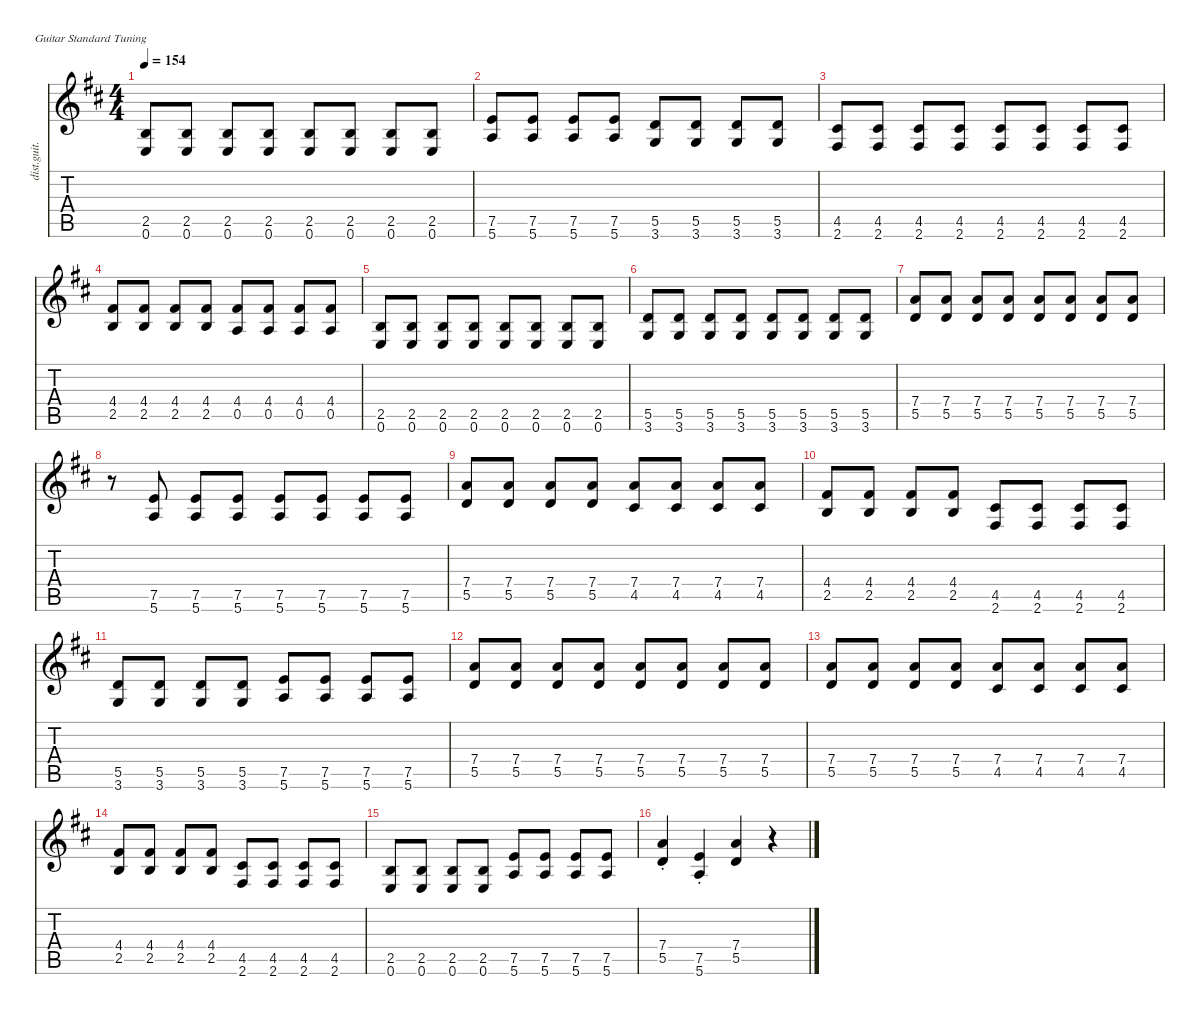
\defaultSystemsLayout 4
\hideDynamics
\bracketExtendMode nobrackets
\track ("Distortion Guitar" "dist.guit.") {instrument distortionguitar}
\staff {score tabs}
\tuning (E4 B3 G3 D3 A2 E2)
\ts (4 4)
\tempo 154
\clef g2
\ks d
(0.6{acc forcenatural} 2.5{acc forcenatural}).8{dy mf} (2.5{acc forcenatural} 0.6{acc forcenatural}).8 (2.5{acc forcenatural} 0.6{acc forcenatural}).8 (0.6{acc forcenatural} 2.5{acc forcenatural}).8 (2.5{acc forcenatural} 0.6{acc forcenatural}).8 (2.5{acc forcenatural} 0.6{acc forcenatural}).8 (2.5{acc forcenatural} 0.6{acc forcenatural}).8 (2.5{acc forcenatural} 0.6{acc forcenatural}).8 |
(5.6{acc forcenatural} 7.5{acc forcenatural}).8 (7.5{acc forcenatural} 5.6{acc forcenatural}).8 (7.5{acc forcenatural} 5.6{acc forcenatural}).8 (7.5{acc forcenatural} 5.6{acc forcenatural}).8 (5.5{acc forcenatural} 3.6{acc forcenatural}).8 (3.6{acc forcenatural} 5.5{acc forcenatural}).8 (5.5{acc forcenatural} 3.6{acc forcenatural}).8 (5.5{acc forcenatural} 3.6{acc forcenatural}).8 |
(2.6{acc #} 4.5{acc #}).8 (4.5{acc #} 2.6{acc #}).8 (2.6{acc #} 4.5{acc #}).8 (2.6{acc #} 4.5{acc #}).8 (2.6{acc #} 4.5{acc #}).8 (2.6{acc #} 4.5{acc #}).8 (2.6{acc #} 4.5{acc #}).8 (2.6{acc #} 4.5{acc #}).8 |
(2.5{acc forcenatural} 4.4{acc #}).8 (2.5{acc forcenatural} 4.4{acc #}).8 (2.5{acc forcenatural} 4.4{acc #}).8 (2.5{acc forcenatural} 4.4{acc #}).8 (0.5{acc forcenatural} 4.4{acc #}).8 (0.5{acc forcenatural} 4.4{acc #}).8 (0.5{acc forcenatural} 4.4{acc #}).8 (0.5{acc forcenatural} 4.4{acc #}).8 |
(0.6{acc forcenatural} 2.5{acc forcenatural}).8 (0.6{acc forcenatural} 2.5{acc forcenatural}).8 (0.6{acc forcenatural} 2.5{acc forcenatural}).8 (0.6{acc forcenatural} 2.5{acc forcenatural}).8 (0.6{acc forcenatural} 2.5{acc forcenatural}).8 (0.6{acc forcenatural} 2.5{acc forcenatural}).8 (0.6{acc forcenatural} 2.5{acc forcenatural}).8 (0.6{acc forcenatural} 2.5{acc forcenatural}).8 |
(3.6{acc forcenatural} 5.5{acc forcenatural}).8 (3.6{acc forcenatural} 5.5{acc forcenatural}).8 (3.6{acc forcenatural} 5.5{acc forcenatural}).8 (3.6{acc forcenatural} 5.5{acc forcenatural}).8 (3.6{acc forcenatural} 5.5{acc forcenatural}).8 (3.6{acc forcenatural} 5.5{acc forcenatural}).8 (3.6{acc forcenatural} 5.5{acc forcenatural}).8 (3.6{acc forcenatural} 5.5{acc forcenatural}).8 |
(5.5{acc forcenatural} 7.4{acc forcenatural}).8 (5.5{acc forcenatural} 7.4{acc forcenatural}).8 (5.5{acc forcenatural} 7.4{acc forcenatural}).8 (5.5{acc forcenatural} 7.4{acc forcenatural}).8 (5.5{acc forcenatural} 7.4{acc forcenatural}).8 (5.5{acc forcenatural} 7.4{acc forcenatural}).8 (5.5{acc forcenatural} 7.4{acc forcenatural}).8 (5.5{acc forcenatural} 7.4{acc forcenatural}).8 |
r.8 (5.6{acc forcenatural} 7.5{acc forcenatural}).8 (5.6{acc forcenatural} 7.5{acc forcenatural}).8 (5.6{acc forcenatural} 7.5{acc forcenatural}).8 (5.6{acc forcenatural} 7.5{acc forcenatural}).8 (5.6{acc forcenatural} 7.5{acc forcenatural}).8 (5.6{acc forcenatural} 7.5{acc forcenatural}).8 (5.6{acc forcenatural} 7.5{acc forcenatural}).8 |
(5.5{acc forcenatural} 7.4{acc forcenatural}).8 (5.5{acc forcenatural} 7.4{acc forcenatural}).8 (5.5{acc forcenatural} 7.4{acc forcenatural}).8 (5.5{acc forcenatural} 7.4{acc forcenatural}).8 (4.5{acc #} 7.4{acc forcenatural}).8 (4.5{acc #} 7.4{acc forcenatural}).8 (4.5{acc #} 7.4{acc forcenatural}).8 (4.5{acc #} 7.4{acc forcenatural}).8 |
(2.5{acc forcenatural} 4.4{acc #}).8 (2.5{acc forcenatural} 4.4{acc #}).8 (2.5{acc forcenatural} 4.4{acc #}).8 (2.5{acc forcenatural} 4.4{acc #}).8 (2.6{acc #} 4.5{acc #}).8 (2.6{acc #} 4.5{acc #}).8 (2.6{acc #} 4.5{acc #}).8 (2.6{acc #} 4.5{acc #}).8 |
(3.6{acc forcenatural} 5.5{acc forcenatural}).8 (3.6{acc forcenatural} 5.5{acc forcenatural}).8 (3.6{acc forcenatural} 5.5{acc forcenatural}).8 (3.6{acc forcenatural} 5.5{acc forcenatural}).8 (5.6{acc forcenatural} 7.5{acc forcenatural}).8 (5.6{acc forcenatural} 7.5{acc forcenatural}).8 (5.6{acc forcenatural} 7.5{acc forcenatural}).8 (5.6{acc forcenatural} 7.5{acc forcenatural}).8 |
(5.5{acc forcenatural} 7.4{acc forcenatural}).8 (5.5{acc forcenatural} 7.4{acc forcenatural}).8 (5.5{acc forcenatural} 7.4{acc forcenatural}).8 (5.5{acc forcenatural} 7.4{acc forcenatural}).8 (5.5{acc forcenatural} 7.4{acc forcenatural}).8 (5.5{acc forcenatural} 7.4{acc forcenatural}).8 (5.5{acc forcenatural} 7.4{acc forcenatural}).8 (5.5{acc forcenatural} 7.4{acc forcenatural}).8 |
(5.5{acc forcenatural} 7.4{acc forcenatural}).8 (5.5{acc forcenatural} 7.4{acc forcenatural}).8 (5.5{acc forcenatural} 7.4{acc forcenatural}).8 (5.5{acc forcenatural} 7.4{acc forcenatural}).8 (4.5{acc #} 7.4{acc forcenatural}).8 (4.5{acc #} 7.4{acc forcenatural}).8 (4.5{acc #} 7.4{acc forcenatural}).8 (4.5{acc #} 7.4{acc forcenatural}).8 |
(2.5{acc forcenatural} 4.4{acc #}).8 (2.5{acc forcenatural} 4.4{acc #}).8 (2.5{acc forcenatural} 4.4{acc #}).8 (2.5{acc forcenatural} 4.4{acc #}).8 (2.6{acc #} 4.5{acc #}).8 (2.6{acc #} 4.5{acc #}).8 (2.6{acc #} 4.5{acc #}).8 (2.6{acc #} 4.5{acc #}).8 |
(0.6{acc forcenatural} 2.5{acc forcenatural}).8 (0.6{acc forcenatural} 2.5{acc forcenatural}).8 (0.6{acc forcenatural} 2.5{acc forcenatural}).8 (0.6{acc forcenatural} 2.5{acc forcenatural}).8 (5.6{acc forcenatural} 7.5{acc forcenatural}).8 (5.6{acc forcenatural} 7.5{acc forcenatural}).8 (5.6{acc forcenatural} 7.5{acc forcenatural}).8 (5.6{acc forcenatural} 7.5{acc forcenatural}).8 |
(5.5{st acc forcenatural} 7.4{st acc forcenatural}).4 (5.6{st acc forcenatural} 7.5{st acc forcenatural}).4 (5.5{acc forcenatural} 7.4{acc forcenatural}).4 r.4
